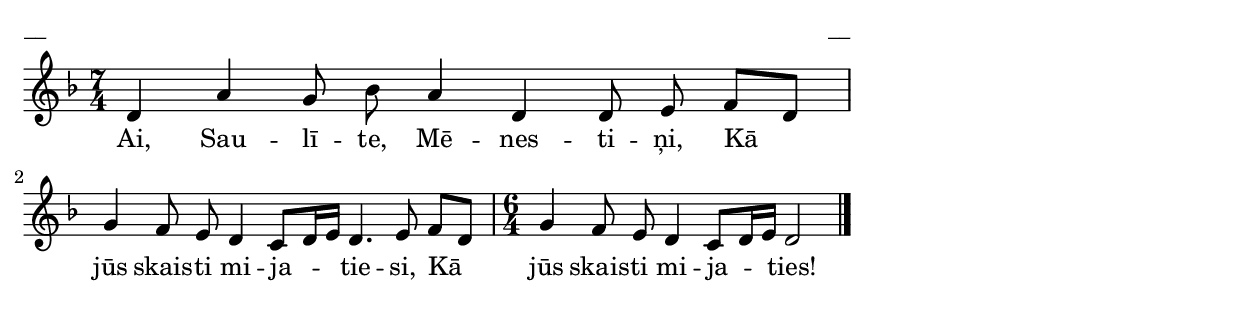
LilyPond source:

\version "2.13.16"
%\header {
%    title = "Ai, saulīte, Mēnestiņi", "Spēka dziesmas", 62.lpp. 
%}
\paper {
line-width = 14\cm
left-margin = 0.4\cm
between-system-padding = 0.1\cm
between-system-space = 0.1\cm
}
\layout {
indent = #0
ragged-last = ##f
}

voiceA = \relative c' {
\clef "treble"
\key d \minor
\time 7/4
d4 a' g8 bes a4 d, d8 e f[ d] | g4 f8 e d4 c8[ d16 e] d4. e8 f8[ d] | 
\time 6/4
g4 f8 e d4 c8[ d16 e] d2
\bar "|."
} 

lyricA = \lyricmode {
Ai, Sau -- lī -- te, Mē -- nes -- ti -- ņi, 
Kā jūs skais -- ti mi -- ja -- tie -- si, 
Kā jūs skais -- ti mi -- ja -- ties!
} 

fullScore = <<
\new Staff {
<<
\new Voice = "voiceA" { \oneVoice \autoBeamOff \voiceA }
\lyricsto "voiceA" \new Lyrics \lyricA
>>
}
>>

\score {
\fullScore
\header { piece = "__" opus = "__" }
}
\markup { \with-color #(x11-color 'white) \sans \smaller "__" }
\score {
\unfoldRepeats
\fullScore
\midi {
\context { \Staff \remove "Staff_performer" }
\context { \Voice \consists "Staff_performer" }
}
}


